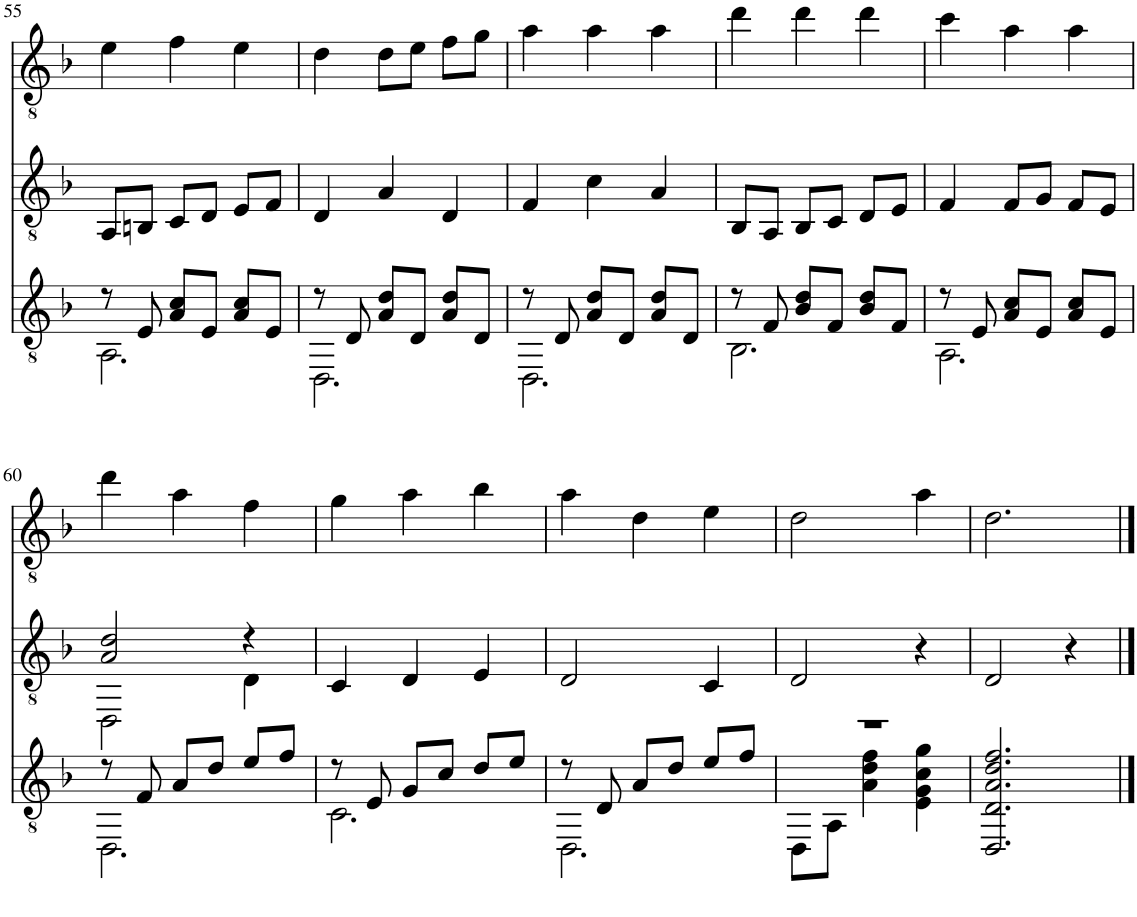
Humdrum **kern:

**kern	**kern	**kern
*part3	*part2	*part1
*staff3	*staff2	*staff1
*I"Classical Guitar	*I"Classical Guitar	*I"Classical Guitar
!!LO:PB:g=z
*clefGv2	*clefGv2	*clefGv2
*k[b-]	*k[b-]	*k[b-]
*M3/4	*M3/4	*M3/4
=55	=55	=55
*^	*	*
8r	2.AA\	8AA/L	4e\
8E/	.	8BBn/J	.
8A/ 8c/L	.	8C/L	4f\
8E/J	.	8D/J	.
8A/ 8c/L	.	8E/L	4e\
8E/J	.	8F/J	.
=56	=56	=56	=56
8r	2.DD\	4D/	4d\
8D/	.	.	.
8A/ 8d/L	.	4A/	8d\L
8D/J	.	.	8e\J
8A/ 8d/L	.	4D/	8f\L
8D/J	.	.	8g\J
=57	=57	=57	=57
8r	2.DD\	4F/	4a\
8D/	.	.	.
8A/ 8d/L	.	4c\	4a\
8D/J	.	.	.
8A/ 8d/L	.	4A/	4a\
8D/J	.	.	.
=58	=58	=58	=58
8r	2.BB-\	8BB-/L	4dd\
8F/	.	8AA/J	.
8B-/ 8d/L	.	8BB-/L	4dd\
8F/J	.	8C/J	.
8B-/ 8d/L	.	8D/L	4dd\
8F/J	.	8E/J	.
=59	=59	=59	=59
8r	2.AA\	4F/	4cc\
8E/	.	.	.
8A/ 8c/L	.	8F/L	4a\
8E/J	.	8G/J	.
8A/ 8c/L	.	8F/L	4a\
8E/J	.	8E/J	.
!!LO:LB:g=z
=60	=60	=60	=60
*	*	*^	*
8r	2.DD\	2A/ 2d/	2DD\	4dd\
8F/	.	.	.	.
8A/L	.	.	.	4a\
8d/J	.	.	.	.
8e/L	.	4r	4D\	4f\
8f/J	.	.	.	.
*	*	*v	*v	*
=61	=61	=61	=61
8r	2.C\	4C/	4g\
8E/	.	.	.
8G/L	.	4D/	4a\
8c/J	.	.	.
8d/L	.	4E/	4b-\
8e/J	.	.	.
=62	=62	=62	=62
8r	2.DD\	2D/	4a\
8D/	.	.	.
8A/L	.	.	4d\
8d/J	.	.	.
8e/L	.	4C/	4e\
8f/J	.	.	.
=63	=63	=63	=63
2.r	8DD\L	2D/	2d\
.	8AA\J	.	.
.	1ryy	.	.
.	.	4r	4a\
4A\ 4d\ 4f\	.	2ryy	2ryy
4E\ 4G\ 4c\ 4g\	.	.	.
*v	*v	*	*
=64	=64	=64
2.DD/ 2.D/ 2.A/ 2.d/ 2.f/	2D/	2.d\
.	4r	.
==	==	==
*-	*-	*-
